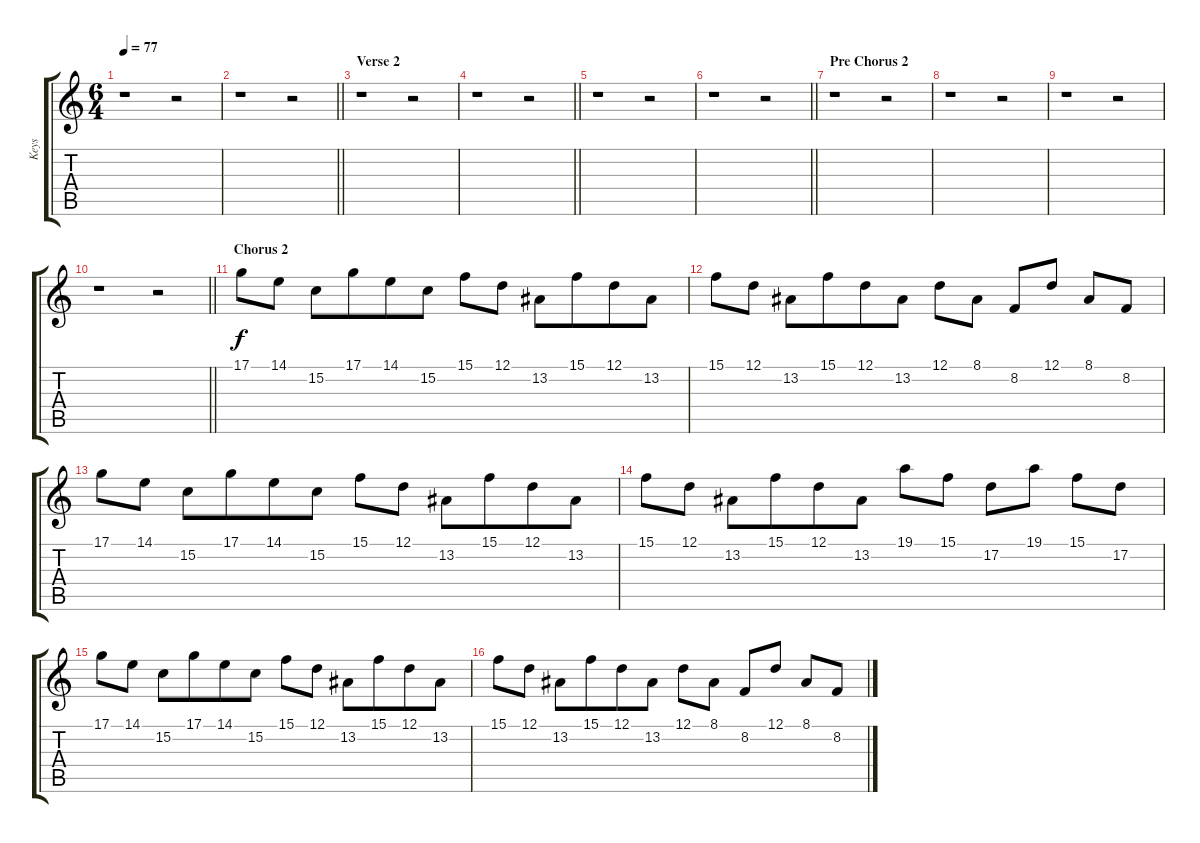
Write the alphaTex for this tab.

\track ("Keys" "Keys") {instrument electricpiano1 bank 10}
\staff {score tabs}
\tuning (D4 A3 G3 D3 A2 D2) {hide}
\ts (6 4)
\tempo 77
\clef g2
\ks c
r.1{dy f beam merge} r.2 |
\barLineRight lightlight
r.1{beam merge} r.2 |
\section ("" "Verse 2")
r.1{beam merge} r.2 |
\barLineRight lightlight
r.1{beam merge} r.2 |
r.1{beam merge} r.2 |
\barLineRight lightlight
r.1 r.2 |
\section ("" "Pre Chorus 2")
r.1{beam merge} r.2 |
r.1 r.2 |
r.1{beam merge} r.2 |
\barLineRight lightlight
r.1{beam merge} r.2 |
\section ("" "Chorus 2")
17.1.8{beam merge} 14.1.8 15.2.8 17.1.8{beam merge} 14.1.8 15.2.8 15.1.8 12.1.8 13.2.8{beam merge} 15.1.8{beam merge} 12.1.8{beam merge} 13.2.8 |
15.1.8 12.1.8 13.2.8{beam merge} 15.1.8{beam merge} 12.1.8{beam merge} 13.2.8 12.1.8 8.1.8 8.2.8 12.1.8 8.1.8 8.2.8 |
17.1.8{beam merge} 14.1.8 15.2.8 17.1.8{beam merge} 14.1.8 15.2.8 15.1.8 12.1.8 13.2.8{beam merge} 15.1.8{beam merge} 12.1.8{beam merge} 13.2.8 |
15.1.8 12.1.8 13.2.8{beam merge} 15.1.8{beam merge} 12.1.8{beam merge} 13.2.8 19.1.8 15.1.8 17.2.8 19.1.8 15.1.8 17.2.8 |
17.1.8{beam merge} 14.1.8 15.2.8 17.1.8{beam merge} 14.1.8 15.2.8 15.1.8 12.1.8 13.2.8{beam merge} 15.1.8{beam merge} 12.1.8{beam merge} 13.2.8 |
15.1.8 12.1.8 13.2.8{beam merge} 15.1.8{beam merge} 12.1.8{beam merge} 13.2.8 12.1.8 8.1.8 8.2.8 12.1.8 8.1.8 8.2.8
